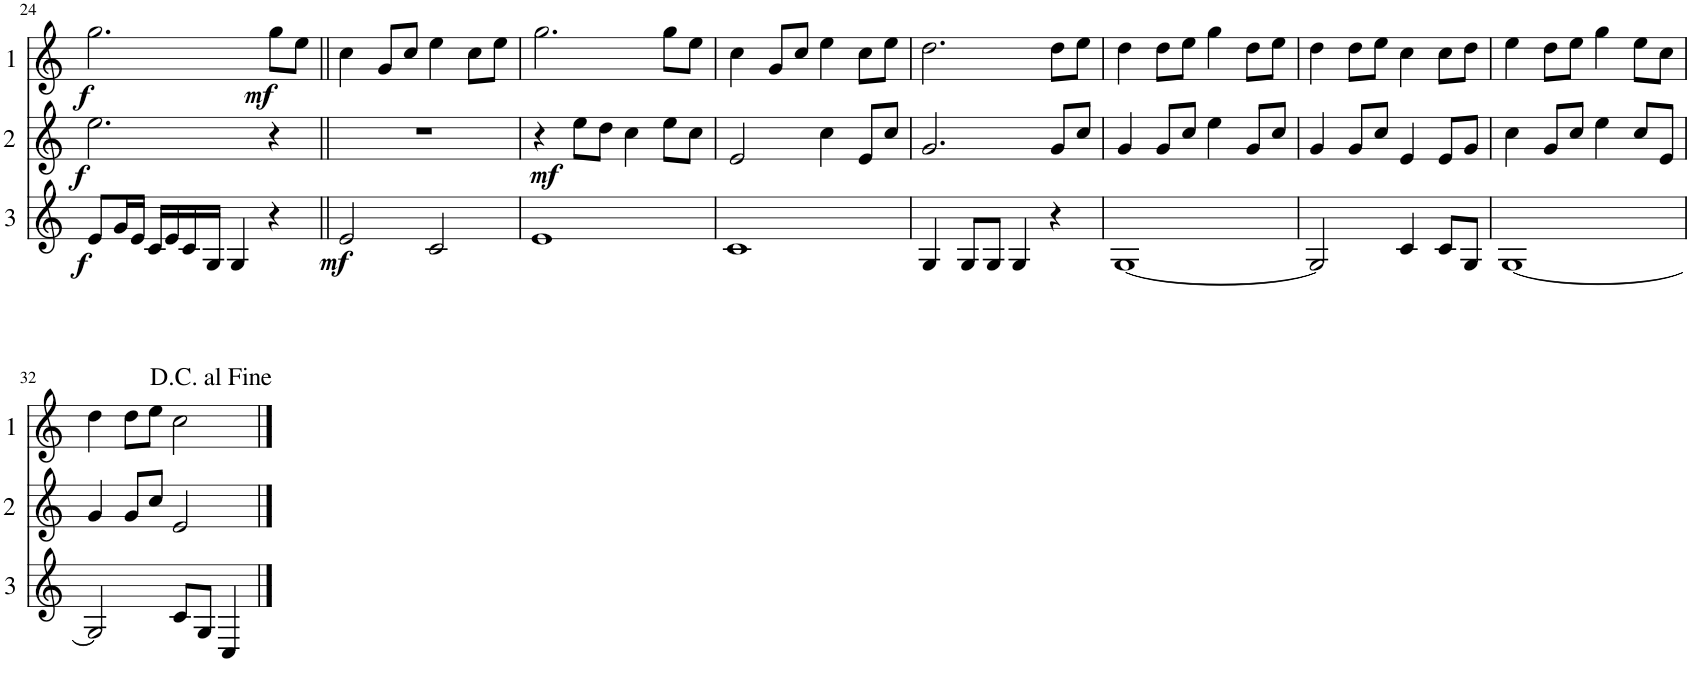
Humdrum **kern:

**kern	**dynam	**kern	**dynam	**kern	**dynam
*part3	*part3	*part2	*part2	*part1	*part1
*staff3	*staff3	*staff2	*staff2	*staff1	*staff1
*I"Cor 3	*	*I"Cor 2	*	*I"Cor 1	*
!!LO:PB:g=z
*clefG2	*	*clefG2	*	*clefG2	*
*Trd4c7	*	*Trd4c7	*	*Trd4c7	*
*k[]	*	*k[]	*	*k[]	*
*M4/4	*	*M4/4	*	*M4/4	*
=24	=24	=24	=24	=24	=24
!	!LO:DY:b	!	!LO:DY:b	!	!LO:DY:b
8e/L	f	2.ee\	f	2.gg\	f
16g/L	.	.	.	.	.
16e/JJ	.	.	.	.	.
16c/LL	.	.	.	.	.
16e/	.	.	.	.	.
16c/	.	.	.	.	.
16G/JJ	.	.	.	.	.
4G/	.	.	.	.	.
!	!	!	!	!	!LO:DY:b
4r	.	4r	.	8gg\L	mf
.	.	.	.	8ee\J	.
=25||	=25||	=25||	=25||	=25||	=25||
!	!LO:DY:b	!	!	!	!
2e/	mf	1r	.	4cc\	.
.	.	.	.	8g/L	.
.	.	.	.	8cc/J	.
2c/	.	.	.	4ee\	.
.	.	.	.	8cc\L	.
.	.	.	.	8ee\J	.
=26	=26	=26	=26	=26	=26
!	!	!	!LO:DY:b	!	!
1e	.	4r	mf	2.gg\	.
.	.	8ee\L	.	.	.
.	.	8dd\J	.	.	.
.	.	4cc\	.	.	.
.	.	8ee\L	.	8gg\L	.
.	.	8cc\J	.	8ee\J	.
=27	=27	=27	=27	=27	=27
1c	.	2e/	.	4cc\	.
.	.	.	.	8g/L	.
.	.	.	.	8cc/J	.
.	.	4cc\	.	4ee\	.
.	.	8e/L	.	8cc\L	.
.	.	8cc/J	.	8ee\J	.
=28	=28	=28	=28	=28	=28
4G/	.	2.g/	.	2.dd\	.
8G/L	.	.	.	.	.
8G/J	.	.	.	.	.
4G/	.	.	.	.	.
4r	.	8g/L	.	8dd\L	.
.	.	8cc/J	.	8ee\J	.
=29	=29	=29	=29	=29	=29
[1G	.	4g/	.	4dd\	.
.	.	8g/L	.	8dd\L	.
.	.	8cc/J	.	8ee\J	.
.	.	4ee\	.	4gg\	.
.	.	8g/L	.	8dd\L	.
.	.	8cc/J	.	8ee\J	.
=30	=30	=30	=30	=30	=30
2G/]	.	4g/	.	4dd\	.
.	.	8g/L	.	8dd\L	.
.	.	8cc/J	.	8ee\J	.
4c/	.	4e/	.	4cc\	.
8c/L	.	8e/L	.	8cc\L	.
8G/J	.	8g/J	.	8dd\J	.
=31	=31	=31	=31	=31	=31
[1G	.	4cc\	.	4ee\	.
.	.	8g/L	.	8dd\L	.
.	.	8cc/J	.	8ee\J	.
.	.	4ee\	.	4gg\	.
.	.	8cc/L	.	8ee\L	.
.	.	8e/J	.	8cc\J	.
!!LO:LB:g=z
=32	=32	=32	=32	=32	=32
2G/]	.	4g/	.	4dd\	.
.	.	8g/L	.	8dd\L	.
.	.	8cc/J	.	8ee\J	.
8c/L	.	2e/	.	2cc\	.
8G/J	.	.	.	.	.
4C/	.	.	.	.	.
==	==	==	==	==	==
*-	*-	*-	*-	*-	*-
